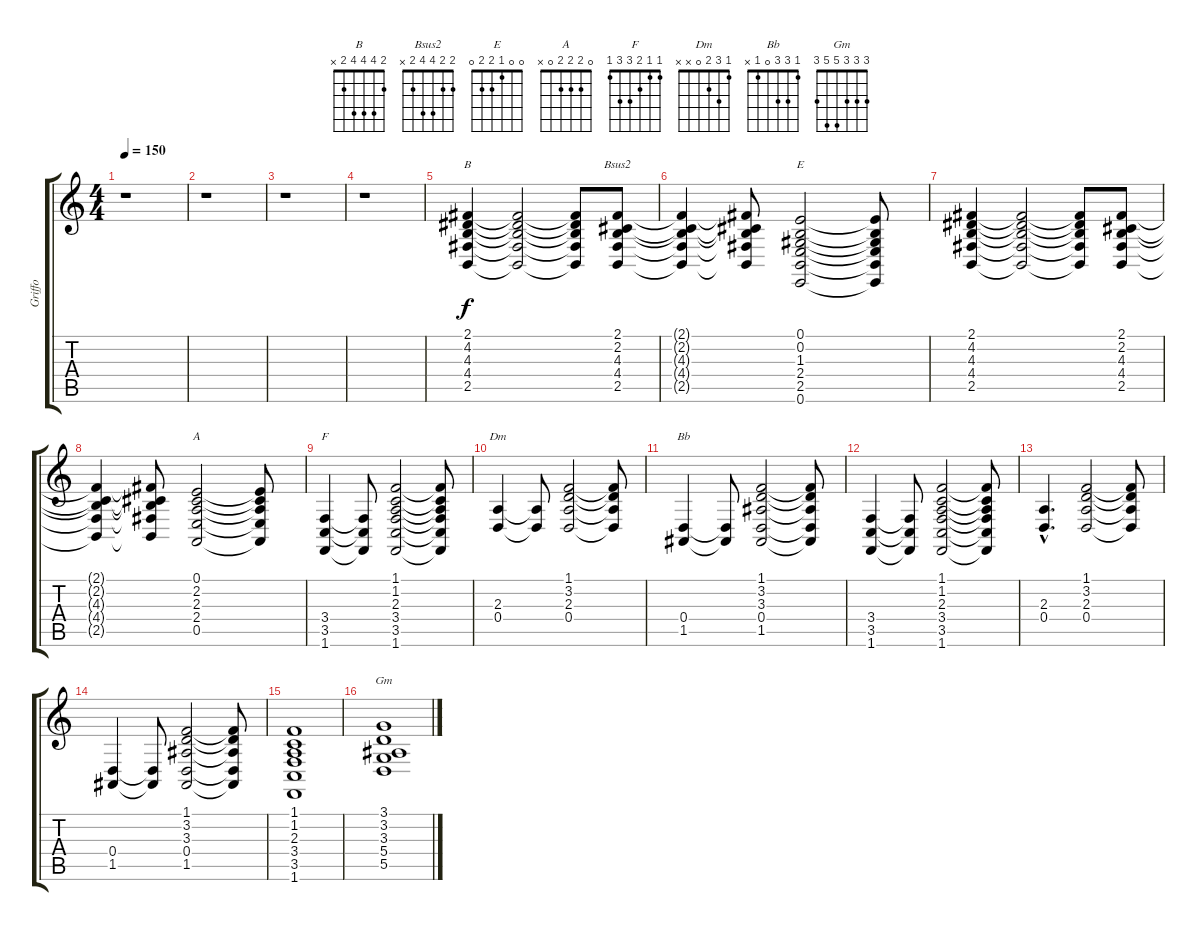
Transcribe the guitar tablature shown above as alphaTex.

\track ("Griffo" "Griffo") {instrument choiraahs}
\staff {score tabs}
\tuning (E4 B3 G3 D3 A2 E2) {hide}
\chord ("B" 2 4 4 4 2 x)
\chord ("Bsus2" 2 2 4 4 2 x)
\chord ("E" 0 0 1 2 2 0)
\chord ("A" 0 2 2 2 0 x)
\chord ("F" 1 1 2 3 3 1)
\chord ("Dm" 1 3 2 0 x x)
\chord ("Bb" 1 3 3 0 1 x)
\chord ("Gm" 3 3 3 5 5 3)
\ts (4 4)
\tempo 150
\clef g2
\ks c
r.1{dy f instrument choiraahs} |
r.1 |
r.1 |
r.1 |
(2.1 4.2 4.3 4.4 2.5).4{ch "B"} (2.1{t} 4.2{t} 4.3{t} 4.4{t} 2.5{t}).2 (2.1{t} 4.2{t} 4.3{t} 4.4{t} 2.5{t}).8 (2.1 2.2 4.3 4.4 2.5).8{ch "Bsus2"} |
(2.1{t} 2.2{t} 4.3{t} 4.4{t} 2.5{t}).4 (2.1{t} 2.2{t} 4.3{t} 4.4{t} 2.5{t}).8 (0.1 0.2 1.3 2.4 2.5 0.6).2{ch "E"} (0.1{t} 0.2{t} 1.3{t} 2.4{t} 2.5{t} 0.6{t}).8 |
(2.1 4.2 4.3 4.4 2.5).4 (2.1{t} 4.2{t} 4.3{t} 4.4{t} 2.5{t}).2 (2.1{t} 4.2{t} 4.3{t} 4.4{t} 2.5{t}).8 (2.1 2.2 4.3 4.4 2.5).8 |
(2.1{t} 2.2{t} 4.3{t} 4.4{t} 2.5{t}).4 (2.1{t} 2.2{t} 4.3{t} 4.4{t} 2.5{t}).8 (0.1 2.2 2.3 2.4 0.5).2{ch "A"} (0.1{t} 2.2{t} 2.3{t} 2.4{t} 0.5{t}).8 |
(3.4 3.5 1.6).4{ch "F"} (3.4{t} 3.5{t} 1.6{t}).8 (1.1 1.2 2.3 3.4 3.5 1.6).2 (1.1{t} 1.2{t} 2.3{t} 3.4{t} 3.5{t} 1.6{t}).8 |
(2.3 0.4).4{ch "Dm"} (2.3{t} 0.4{t}).8 (1.1 3.2 2.3 0.4).2 (1.1{t} 3.2{t} 2.3{t} 0.4{t}).8 |
(0.4 1.5).4{ch "Bb"} (0.4{t} 1.5{t}).8 (1.1 3.2 3.3 0.4 1.5).2 (1.1{t} 3.2{t} 3.3{t} 0.4{t} 1.5{t}).8 |
(3.4 3.5 1.6).4 (3.4{t} 3.5{t} 1.6{t}).8 (1.1 1.2 2.3 3.4 3.5 1.6).2 (1.1{t} 1.2{t} 2.3{t} 3.4{t} 3.5{t} 1.6{t}).8 |
(2.3{hac} 0.4{hac}).4{d} (1.1 3.2 2.3 0.4).2 (1.1{t} 3.2{t} 2.3{t} 0.4{t}).8 |
(0.4 1.5).4 (0.4{t} 1.5{t}).8 (1.1 3.2 3.3 0.4 1.5).2 (1.1{t} 3.2{t} 3.3{t} 0.4{t} 1.5{t}).8 |
(1.1 1.2 2.3 3.4 3.5 1.6).1 |
(3.1 3.2 3.3 5.4 5.5).1{ch "Gm"}
